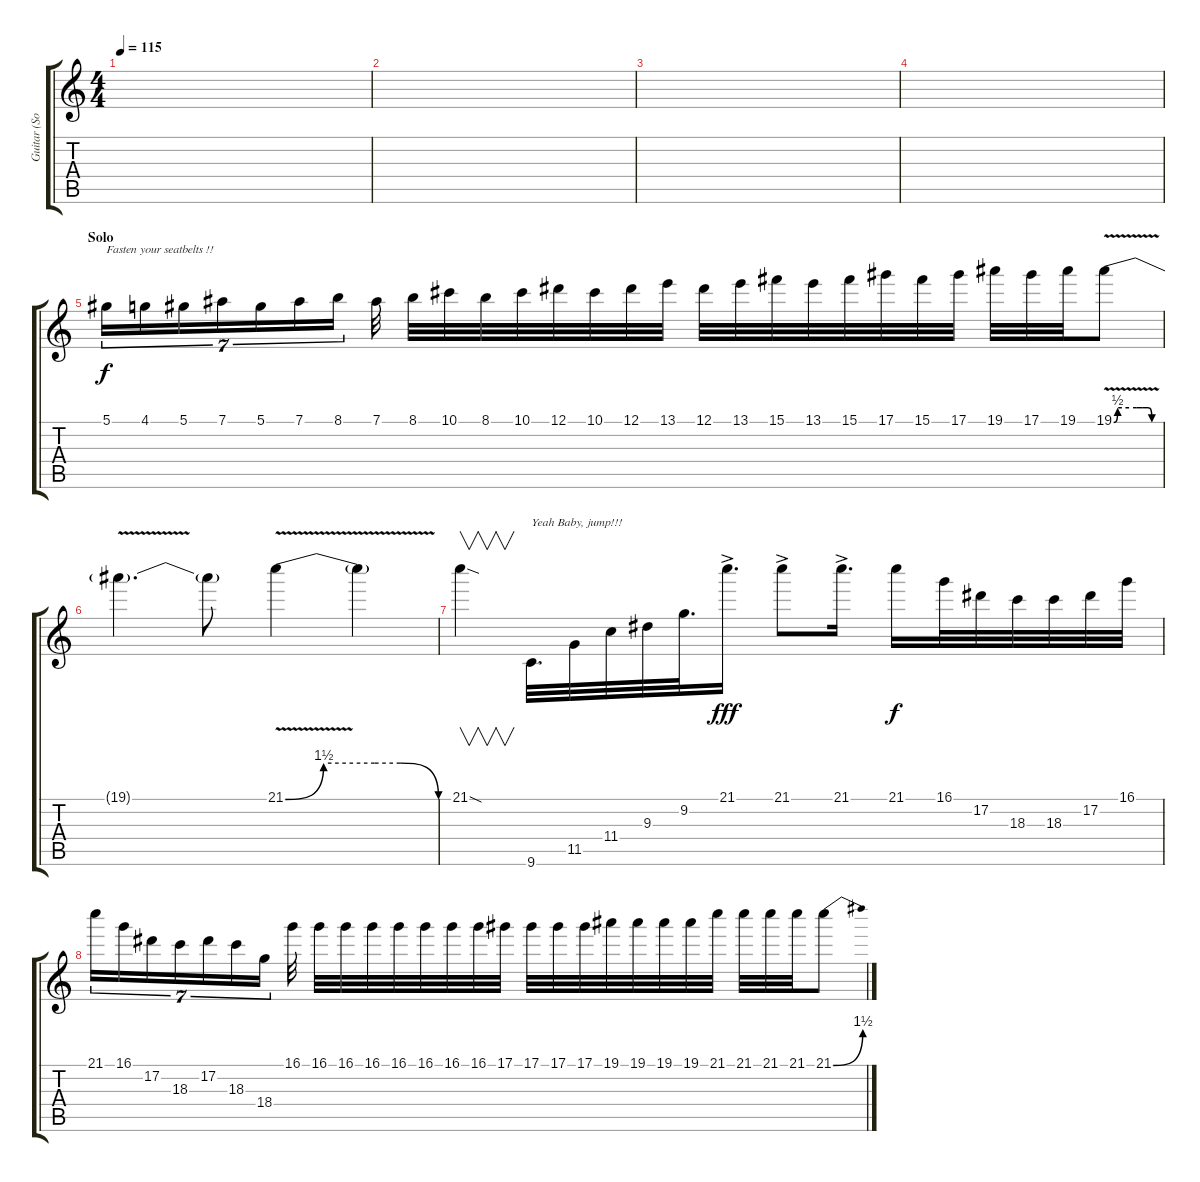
\track ("Guitar (Solo)" "Guitar (So") {instrument overdrivenguitar}
\staff {score tabs}
\tuning (Eb4 Bb3 Gb3 Db3 Ab2 Eb2) {hide}
\ts (4 4)
\tempo 115
\clef g2
\ks c
|
|
|
|
\section ("" "Solo")
5.1.16{tu (7 4) txt "Fasten your seatbelts !!"} 4.1.16{tu (7 4)} 5.1.16{tu (7 4)} 7.1.16{tu (7 4)} 5.1.16{tu (7 4)} 7.1.16{tu (7 4)} 8.1.16{tu (7 4)} 7.1.32 8.1.32 10.1.32 8.1.32 10.1.32 12.1.32 10.1.32 12.1.32 13.1.32 12.1.32 13.1.32 15.1.32 13.1.32 15.1.32 17.1.32 15.1.32 17.1.32 19.1.32 17.1.32 19.1.32 19.1{be (custom 0 0 5 2 20 2 30 2 38 2 45 2 50 0 60 0) v}.8 |
19.1{t}.4{d} 19.1{t}.8 21.1{be (custom 0 0 15 6 35 6 45 6 60 0) v}.4 21.1{t}.4 |
21.1{sod}.4{v} 9.6.32{d txt "Yeah Baby, jump!!!"} 11.5.32 11.4.32 9.3.32 9.2.32{d} 21.1{ac}.16{d dy fff} 21.1{ac}.8 21.1{ac}.16{d} 21.1.16{dy f} 16.1.32 17.2.32 18.3.32 18.3.32 17.2.32 16.1.32 |
21.1.16{tu (7 4)} 16.1.16{tu (7 4)} 17.2.16{tu (7 4)} 18.3.16{tu (7 4)} 17.2.16{tu (7 4)} 18.3.16{tu (7 4)} 18.4.16{tu (7 4)} 16.1.32 16.1.32 16.1.32 16.1.32 16.1.32 16.1.32 16.1.32 16.1.32 17.1.32 17.1.32 17.1.32 17.1.32 19.1.32 19.1.32 19.1.32 19.1.32 21.1.32 21.1.32 21.1.32 21.1.32 21.1{be (bend 0 0 60 6)}.8
